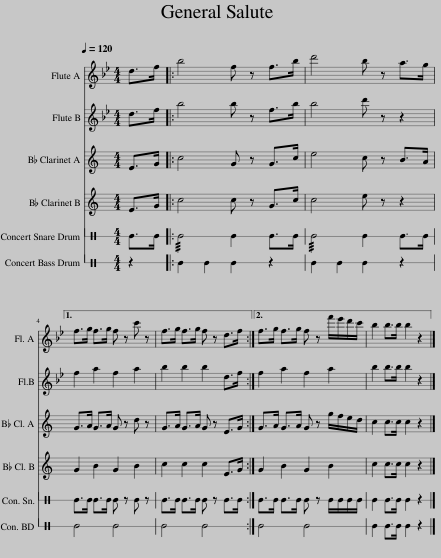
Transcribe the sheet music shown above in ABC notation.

X:1
%%score 1 2 3 4 5 6 7 8 9 10
L:1/8
Q:1/4=120
M:4/4
I:linebreak $
K:Bb
V:1 treble
V:2 treble
V:3 treble transpose=-2
V:4 treble transpose=-2
V:5 perc stafflines=1
K:none
V:6 perc stafflines=1
K:none
V:7 bass transpose=-12
V:8 tab transpose=-12 stafflines=5 strings="B1,E2,A2,D3,G3 nostems"
V:9 bass transpose=-12
V:10 tab transpose=-12 stafflines=5 strings="B1,E2,A2,D3,G3 nostems"
V:1
 d>f |: b4 f z f>b | d'4 b z a>g |1$ f>g f>g f z c' z | f>g f>g f z d>f :|2 %5
 f>g f>g f z f'/e'/d'/c'/ | b2 b>b b2 z2 |] %7
V:2
 d>f |: b4 b z f>b | b4 d' z z2 |1$ f2 a2 f2 a2 | b2 b2 b2 d>f :|2 %5
 f2 a2 f2 a2 | b2 b>b b2 z2 |] %7
V:3
[K:C] E>G |: c4 G z G>c | e4 c z B>A |1$ G>A G>A G z d z | G>A G>A G z E>G :|2 %5
 G>A G>A G z g/f/e/d/ | c2 c>c c2 z2 |] %7
V:4
[K:C] E>G |: c4 c z G>c | c4 e z z2 |1$ G2 B2 G2 B2 | c2 c2 c2 E>G :|2 %5
 G2 B2 G2 B2 | c2 c>c c2 z2 |] %7
V:5
[K:C] E>E |: !///!E4 E2 E>E | !///!E4 E2 E>E |1$ E>E E>E E z E z | E>E E>E E z E>E :|2 %5
 E>E E>E E z E/E/E/E/ | E2 E>E E2 z2 |] %7
V:6
[K:C] z2 |: E2 E2 E2 z2 | E2 E2 E2 z2 |1$ E4 E4 | E4 E4 :|2 %5
 E4 E4 | E2 E>E E2 z2 |] %7
V:7
 D,3/2 F,/ |: B,4 F, z F,3/2 B,/ | D4 B, z A,3/2 G,/ |1$ F,3/2 G,/ F,3/2 G,/ F, z C z | F,3/2 G,/ F,3/2 G,/ F, z D,3/2 F,/ :|2 %5
 F,3/2 G,/ F,3/2 G,/ F, z F/ E/ D/ C/ | B,2 B,3/2 B,/ B,2 z2 |] %7
V:8
 !2!D,,3/2 !2!F,,/ |: !1!B,,4 !2!F,, x !2!F,,3/2 !1!B,,/ | !1!D,4 !1!B,, x !1!A,,3/2 !1!G,,/ |1$ !2!F,,3/2 !1!G,,/ !2!F,,3/2 !1!G,,/ !2!F,, x !1!C, x | !2!F,,3/2 !1!G,,/ !2!F,,3/2 !1!G,,/ !2!F,, x !2!D,,3/2 !2!F,,/ :|2 %5
 !2!F,,3/2 !1!G,,/ !2!F,,3/2 !1!G,,/ !2!F,, x !1!F,/ !1!E,/ !1!D,/ !1!C,/ | !1!B,,2 !1!B,,3/2 !1!B,,/ !1!B,,2 x2 |] %7
V:9
 D,3/2 F,/ |: B,4 B, z F,3/2 B,/ | B,4 D z z2 |1$ F,2 A,2 F,2 A,2 | B,2 B,2 B,2 D,3/2 F,/ :|2 %5
 F,2 A,2 F,2 A,2 | B,2 B,3/2 B,/ B,2 z2 |] %7
V:10
 !2!D,,3/2 !2!F,,/ |: !1!B,,4 !1!B,, x !2!F,,3/2 !1!B,,/ | !1!B,,4 !1!D, x x2 |1$ !2!F,,2 !1!A,,2 !2!F,,2 !1!A,,2 | !1!B,,2 !1!B,,2 !1!B,,2 !2!D,,3/2 !2!F,,/ :|2 %5
 !2!F,,2 !1!A,,2 !2!F,,2 !1!A,,2 | !1!B,,2 !1!B,,3/2 !1!B,,/ !1!B,,2 x2 |] %7
